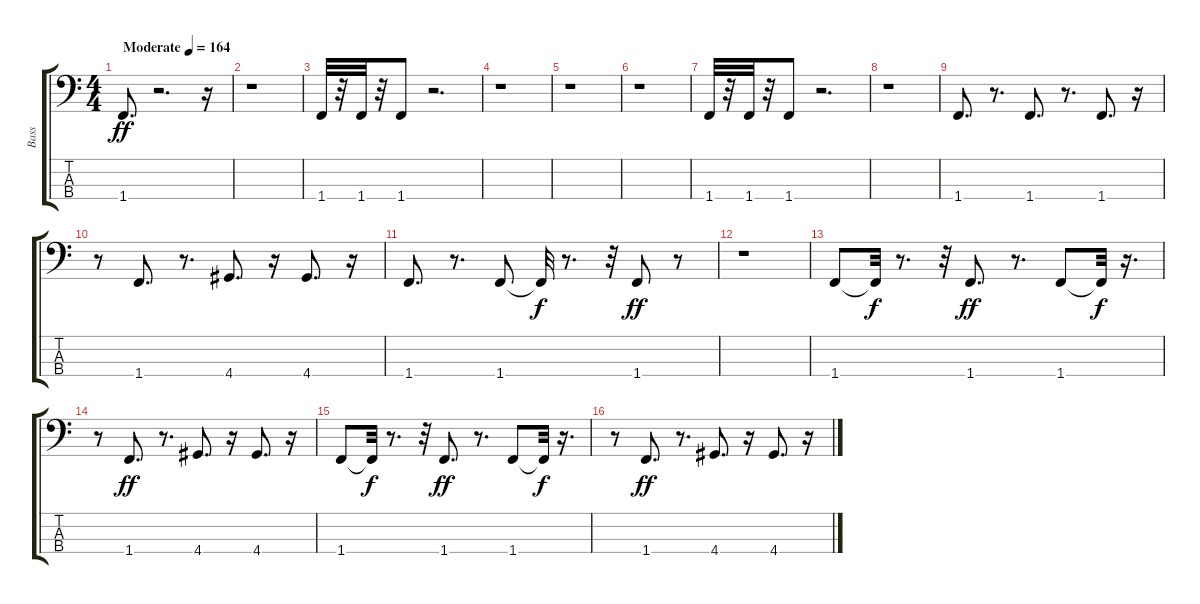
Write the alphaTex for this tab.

\track ("Bass           " "Bass      ") {instrument electricbassfinger}
\staff {score tabs}
\tuning (G2 D2 A1 E1) {hide}
\ts (4 4)
\tempo (164 "Moderate")
\clef f4
\ks c
1.4.8{d dy ff instrument electricbassfinger} r.2{d} r.16 |
r.1 |
1.4.32 r.32 1.4.32 r.32 1.4.8 r.2{d} |
r.1 |
r.1 |
r.1 |
1.4.32 r.32 1.4.32 r.32 1.4.8 r.2{d} |
r.1 |
1.4.8{d} r.8{d} 1.4.8{d} r.8{d} 1.4.8{d} r.16 |
r.8 1.4.8{d} r.8{d} 4.4.8{d} r.16 4.4.8{d} r.16 |
1.4.8{d} r.8{d} 1.4.8 1.4{t}.32{dy f} r.8{d} r.32 1.4.8{dy ff} r.8 |
r.1 |
1.4.8 1.4{t}.32{dy f} r.8{d} r.32 1.4.8{d dy ff} r.8{d} 1.4.8 1.4{t}.32{dy f} r.16{d} |
r.8 1.4.8{d dy ff} r.8{d} 4.4.8{d} r.16 4.4.8{d} r.16 |
1.4.8 1.4{t}.32{dy f} r.8{d} r.32 1.4.8{d dy ff} r.8{d} 1.4.8 1.4{t}.32{dy f} r.16{d} |
r.8 1.4.8{d dy ff} r.8{d} 4.4.8{d} r.16 4.4.8{d} r.16
